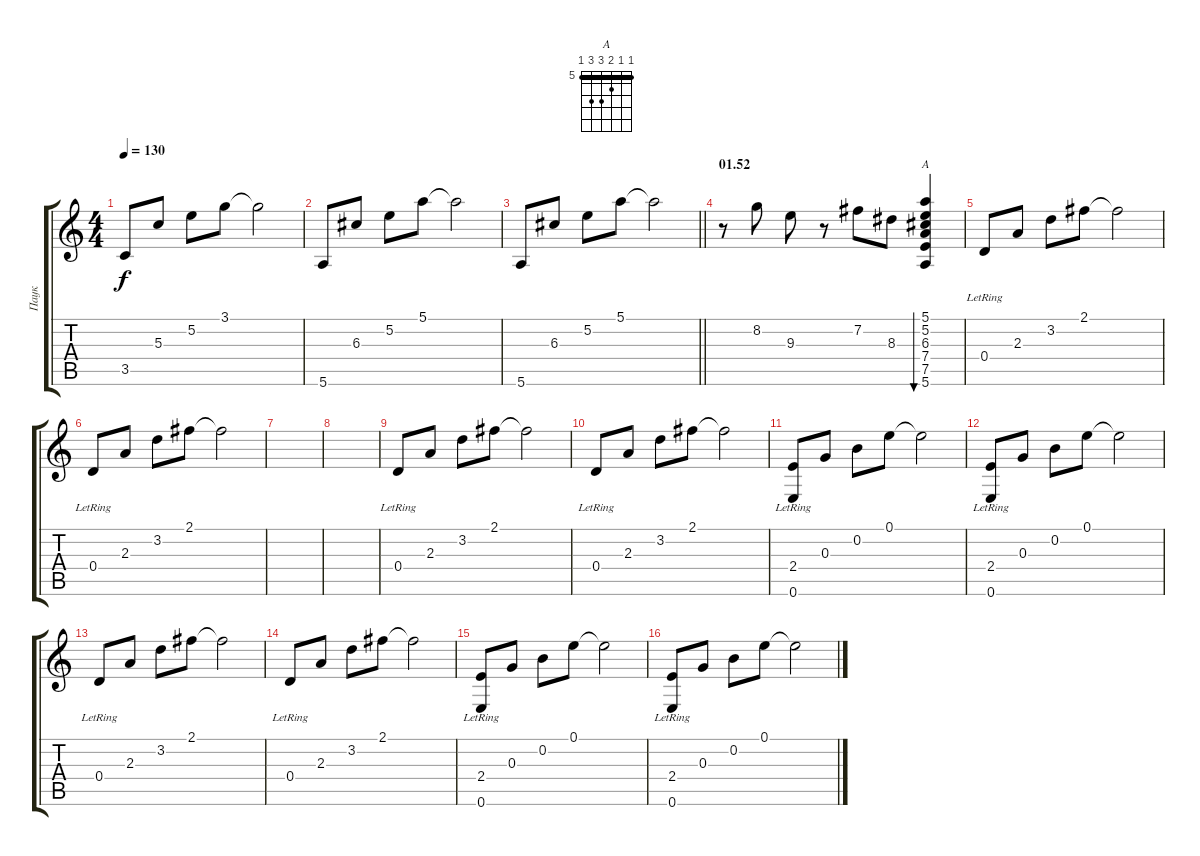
\track ("Паук" "Паук") {instrument acousticguitarsteel}
\staff {score tabs}
\tuning (E4 B3 G3 D3 A2 E2) {hide}
\chord ("A" 5 5 6 7 7 5) {firstfret 5 barre 5}
\ts (4 4)
\tempo 130
\clef g2
\ks c
3.5.8{dy f} 5.3.8 5.2.8 3.1.8 3.1{t}.2 |
5.6.8 6.3.8 5.2.8 5.1.8 5.1{t}.2 |
\barLineRight lightlight
5.6.8 6.3.8 5.2.8 5.1.8 5.1{t}.2 |
\section ("" "01.52")
r.8 8.2.8 9.3.8 r.8 7.2.8 8.3.8 (5.1 5.2 6.3 7.4 7.5 5.6).4{bu 60 ch "A"} |
0.4{lr}.8 2.3.8 3.2.8 2.1.8 2.1{t}.2 |
0.4{lr}.8 2.3.8 3.2.8 2.1.8 2.1{t}.2 |
|
|
0.4{lr}.8 2.3.8 3.2.8 2.1.8 2.1{t}.2 |
0.4{lr}.8 2.3.8 3.2.8 2.1.8 2.1{t}.2 |
(2.4{lr} 0.6{lr}).8 0.3.8 0.2.8 0.1.8 0.1{t}.2 |
(2.4{lr} 0.6{lr}).8 0.3.8 0.2.8 0.1.8 0.1{t}.2 |
0.4{lr}.8 2.3.8 3.2.8 2.1.8 2.1{t}.2 |
0.4{lr}.8 2.3.8 3.2.8 2.1.8 2.1{t}.2 |
(2.4{lr} 0.6{lr}).8 0.3.8 0.2.8 0.1.8 0.1{t}.2 |
(2.4{lr} 0.6{lr}).8 0.3.8 0.2.8 0.1.8 0.1{t}.2
